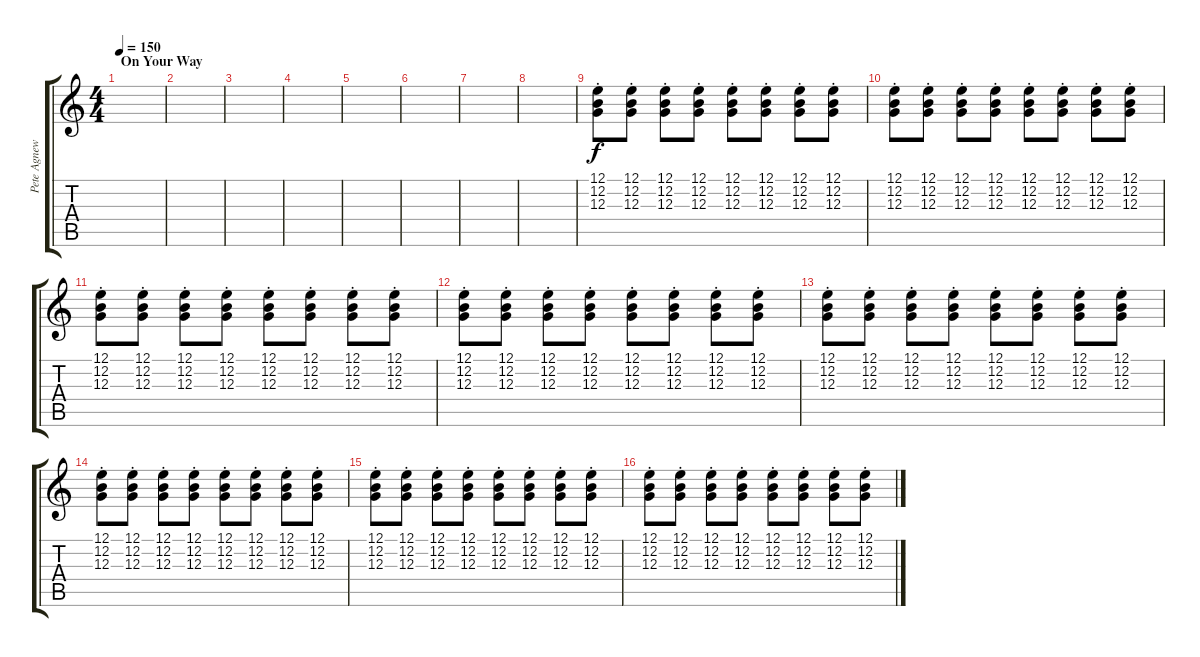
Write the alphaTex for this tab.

\track ("Pete Agnew (piano)" "Pete Agnew") {instrument acousticgrandpiano}
\staff {score tabs}
\tuning (E4 B3 G3 D3 A2 E2) {hide}
\ts (4 4)
\section ("" "On Your Way")
\tempo 150
\clef g2
\ks c
|
|
|
|
|
|
|
|
(12.1{st} 12.2{st} 12.3{st}).8 (12.1{st} 12.2{st} 12.3{st}).8 (12.1{st} 12.2{st} 12.3{st}).8 (12.1{st} 12.2{st} 12.3{st}).8 (12.1{st} 12.2{st} 12.3{st}).8 (12.1{st} 12.2{st} 12.3{st}).8 (12.1{st} 12.2{st} 12.3{st}).8 (12.1{st} 12.2{st} 12.3{st}).8 |
(12.1{st} 12.2{st} 12.3{st}).8 (12.1{st} 12.2{st} 12.3{st}).8 (12.1{st} 12.2{st} 12.3{st}).8 (12.1{st} 12.2{st} 12.3{st}).8 (12.1{st} 12.2{st} 12.3{st}).8 (12.1{st} 12.2{st} 12.3{st}).8 (12.1{st} 12.2{st} 12.3{st}).8 (12.1{st} 12.2{st} 12.3{st}).8 |
(12.1{st} 12.2{st} 12.3{st}).8 (12.1{st} 12.2{st} 12.3{st}).8 (12.1{st} 12.2{st} 12.3{st}).8 (12.1{st} 12.2{st} 12.3{st}).8 (12.1{st} 12.2{st} 12.3{st}).8 (12.1{st} 12.2{st} 12.3{st}).8 (12.1{st} 12.2{st} 12.3{st}).8 (12.1{st} 12.2{st} 12.3{st}).8 |
(12.1{st} 12.2{st} 12.3{st}).8 (12.1{st} 12.2{st} 12.3{st}).8 (12.1{st} 12.2{st} 12.3{st}).8 (12.1{st} 12.2{st} 12.3{st}).8 (12.1{st} 12.2{st} 12.3{st}).8 (12.1{st} 12.2{st} 12.3{st}).8 (12.1{st} 12.2{st} 12.3{st}).8 (12.1{st} 12.2{st} 12.3{st}).8 |
(12.1{st} 12.2{st} 12.3{st}).8 (12.1{st} 12.2{st} 12.3{st}).8 (12.1{st} 12.2{st} 12.3{st}).8 (12.1{st} 12.2{st} 12.3{st}).8 (12.1{st} 12.2{st} 12.3{st}).8 (12.1{st} 12.2{st} 12.3{st}).8 (12.1{st} 12.2{st} 12.3{st}).8 (12.1{st} 12.2{st} 12.3{st}).8 |
(12.1{st} 12.2{st} 12.3{st}).8 (12.1{st} 12.2{st} 12.3{st}).8 (12.1{st} 12.2{st} 12.3{st}).8 (12.1{st} 12.2{st} 12.3{st}).8 (12.1{st} 12.2{st} 12.3{st}).8 (12.1{st} 12.2{st} 12.3{st}).8 (12.1{st} 12.2{st} 12.3{st}).8 (12.1{st} 12.2{st} 12.3{st}).8 |
(12.1{st} 12.2{st} 12.3{st}).8 (12.1{st} 12.2{st} 12.3{st}).8 (12.1{st} 12.2{st} 12.3{st}).8 (12.1{st} 12.2{st} 12.3{st}).8 (12.1{st} 12.2{st} 12.3{st}).8 (12.1{st} 12.2{st} 12.3{st}).8 (12.1{st} 12.2{st} 12.3{st}).8 (12.1{st} 12.2{st} 12.3{st}).8 |
(12.1{st} 12.2{st} 12.3{st}).8 (12.1{st} 12.2{st} 12.3{st}).8 (12.1{st} 12.2{st} 12.3{st}).8 (12.1{st} 12.2{st} 12.3{st}).8 (12.1{st} 12.2{st} 12.3{st}).8 (12.1{st} 12.2{st} 12.3{st}).8 (12.1{st} 12.2{st} 12.3{st}).8 (12.1{st} 12.2{st} 12.3{st}).8
